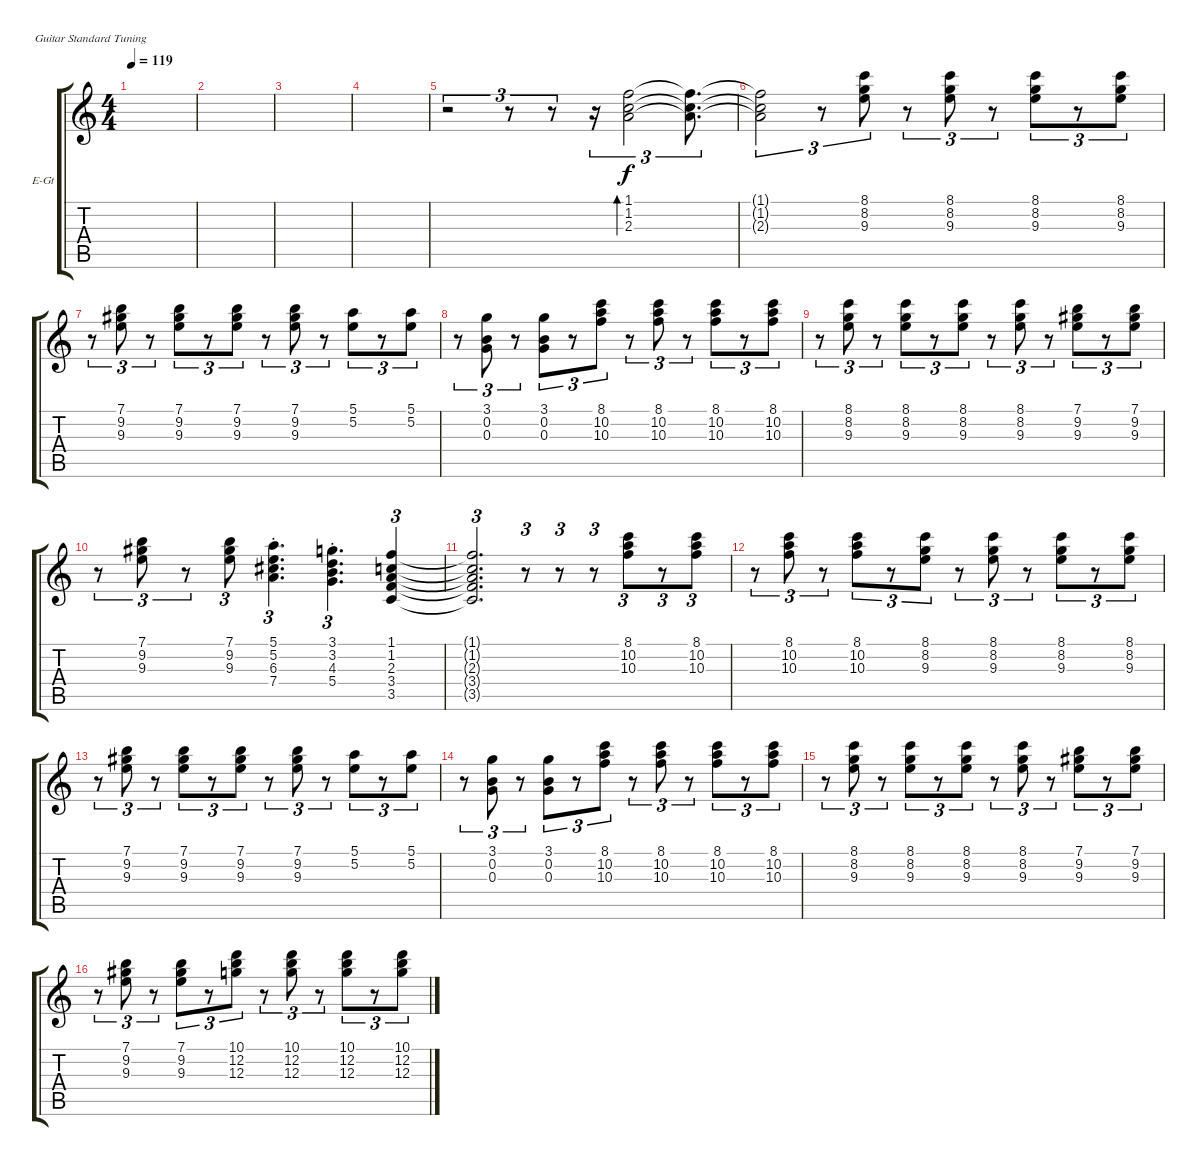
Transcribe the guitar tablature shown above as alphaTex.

\defaultSystemsLayout 4
\bracketExtendMode groupsimilarinstruments
\firstSystemTrackNameOrientation horizontal
\otherSystemsTrackNameOrientation horizontal
\track ("Electric CLEAN guitar 2" "E-Gt") {instrument electricguitarclean}
\staff {score tabs}
\tuning (E4 B3 G3 D3 A2 E2)
\ts (4 4)
\tempo 119
\clef g2
\scale
0.333333
\ks c
|
\scale
0.333333 |
\scale
0.333333 |
\scale
0.333333 |
\scale
0.333333 r.2{tu (3 2)} r.8{tu (3 2)} r.8{tu (3 2)} r.16{tu (3 2)} (1.1 1.2 2.3).2{tu (3 2) bd 73} (2.3{t} 1.2{t} 1.1{t}).8{d tu (3 2)} |
(2.3{t} 1.2{t} 1.1{t}).2{tu (3 2)} r.8{tu (3 2)} (8.1 8.2 9.3).8{tu (3 2)} r.8{tu (3 2)} (8.1 8.2 9.3).8{tu (3 2)} r.8{tu (3 2)} (8.1 8.2 9.3).8{tu (3 2)} r.8{tu (3 2)} (8.1 8.2 9.3).8{tu (3 2)} |
r.8{tu (3 2)} (9.3 9.2 7.1).8{tu (3 2)} r.8{tu (3 2)} (9.3 9.2 7.1).8{tu (3 2)} r.8{tu (3 2)} (9.3 9.2 7.1).8{tu (3 2)} r.8{tu (3 2)} (9.3 9.2 7.1).8{tu (3 2)} r.8{tu (3 2)} (5.1 5.2).8{tu (3 2)} r.8{tu (3 2)} (5.2 5.1).8{tu (3 2)} |
r.8{tu (3 2)} (3.1 0.2 0.3).8{tu (3 2)} r.8{tu (3 2)} (3.1 0.2 0.3).8{tu (3 2)} r.8{tu (3 2)} (8.1 10.2 10.3).8{tu (3 2)} r.8{tu (3 2)} (8.1 10.2 10.3).8{tu (3 2)} r.8{tu (3 2)} (8.1 10.2 10.3).8{tu (3 2)} r.8{tu (3 2)} (8.1 10.2 10.3).8{tu (3 2)} |
r.8{tu (3 2)} (8.1 8.2 9.3).8{tu (3 2)} r.8{tu (3 2)} (8.1 8.2 9.3).8{tu (3 2)} r.8{tu (3 2)} (8.1 8.2 9.3).8{tu (3 2)} r.8{tu (3 2)} (8.1 8.2 9.3).8{tu (3 2)} r.8{tu (3 2)} (9.3 9.2 7.1).8{tu (3 2)} r.8{tu (3 2)} (9.3 9.2 7.1).8{tu (3 2)} |
r.8{tu (3 2)} (9.3 9.2 7.1).8{tu (3 2)} r.8{tu (3 2)} (9.3 9.2 7.1).8{tu (3 2)} (5.1{st} 5.2{st} 6.3{st} 7.4{st}).4{d tu (3 2)} (3.1{st} 3.2{st} 4.3{st} 5.4{st}).4{d tu (3 2)} (1.1 1.2 2.3 3.4 3.5).4{tu (3 2)} |
(3.5{t} 3.4{t} 2.3{t} 1.2{t} 1.1{t}).2{d tu (3 2)} r.8{tu (3 2)} r.8{tu (3 2)} r.8{tu (3 2)} (8.1 10.2 10.3).8{tu (3 2)} r.8{tu (3 2)} (8.1 10.2 10.3).8{tu (3 2)} |
r.8{tu (3 2)} (8.1 10.2 10.3).8{tu (3 2)} r.8{tu (3 2)} (8.1 10.2 10.3).8{tu (3 2)} r.8{tu (3 2)} (8.1 8.2 9.3).8{tu (3 2)} r.8{tu (3 2)} (8.1 8.2 9.3).8{tu (3 2)} r.8{tu (3 2)} (8.1 8.2 9.3).8{tu (3 2)} r.8{tu (3 2)} (8.1 8.2 9.3).8{tu (3 2)} |
r.8{tu (3 2)} (9.3 9.2 7.1).8{tu (3 2)} r.8{tu (3 2)} (9.3 9.2 7.1).8{tu (3 2)} r.8{tu (3 2)} (9.3 9.2 7.1).8{tu (3 2)} r.8{tu (3 2)} (9.3 9.2 7.1).8{tu (3 2)} r.8{tu (3 2)} (5.1 5.2).8{tu (3 2)} r.8{tu (3 2)} (5.2 5.1).8{tu (3 2)} |
r.8{tu (3 2)} (3.1 0.2 0.3).8{tu (3 2)} r.8{tu (3 2)} (3.1 0.2 0.3).8{tu (3 2)} r.8{tu (3 2)} (8.1 10.2 10.3).8{tu (3 2)} r.8{tu (3 2)} (8.1 10.2 10.3).8{tu (3 2)} r.8{tu (3 2)} (8.1 10.2 10.3).8{tu (3 2)} r.8{tu (3 2)} (8.1 10.2 10.3).8{tu (3 2)} |
r.8{tu (3 2)} (8.1 8.2 9.3).8{tu (3 2)} r.8{tu (3 2)} (8.1 8.2 9.3).8{tu (3 2)} r.8{tu (3 2)} (8.1 8.2 9.3).8{tu (3 2)} r.8{tu (3 2)} (8.1 8.2 9.3).8{tu (3 2)} r.8{tu (3 2)} (9.3 9.2 7.1).8{tu (3 2)} r.8{tu (3 2)} (9.3 9.2 7.1).8{tu (3 2)} |
r.8{tu (3 2)} (9.3 9.2 7.1).8{tu (3 2)} r.8{tu (3 2)} (9.3 9.2 7.1).8{tu (3 2)} r.8{tu (3 2)} (10.1 12.2 12.3).8{tu (3 2)} r.8{tu (3 2)} (10.1 12.2 12.3).8{tu (3 2)} r.8{tu (3 2)} (10.1 12.2 12.3).8{tu (3 2)} r.8{tu (3 2)} (10.1 12.2 12.3).8{tu (3 2)}
